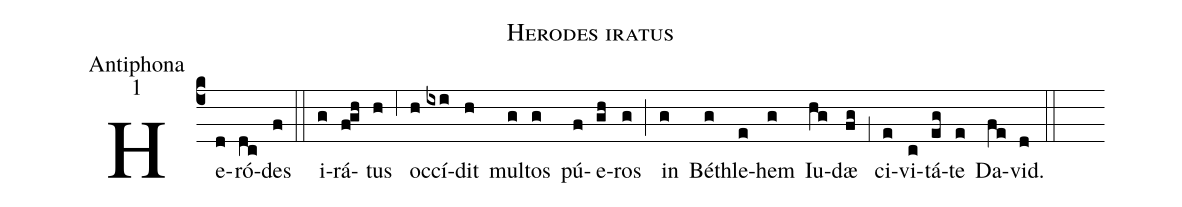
name:Herodes iratus;
office-part:Antiphona;
mode:1;
%%
(c4) He(d)ró(dc)des(f) (::)
i(g)rá(f!gh)tus(h) (,6) oc(h)cí(ixi)dit(h) mul(g)tos(g) pú(f)e(gh)ros(g) (;) in(g) Bé(g)thle(e)hem(g) Iu(hg)dæ(fg) (,1) ci(e)vi(c)tá(eg)te(e) Da(fe)vid.(d) (::)
